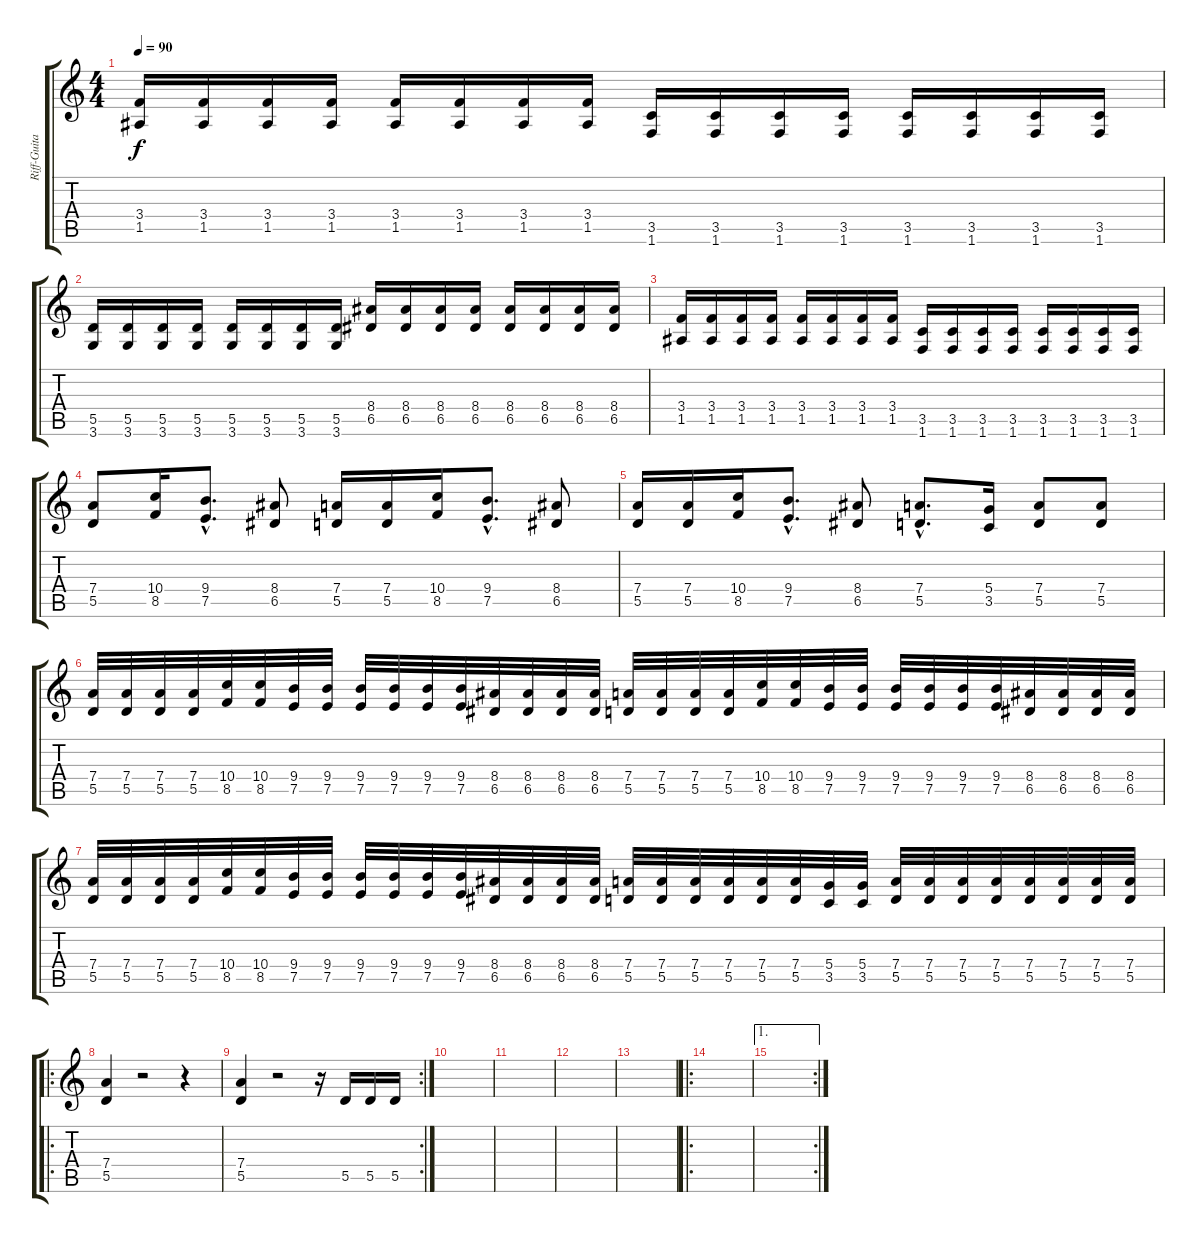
\track ("Riff-Guitar" "Riff-Guita") {instrument distortionguitar}
\staff {score tabs}
\tuning (E4 B3 G3 D3 A2 E2) {hide}
\ts (4 4)
\tempo 90
\clef g2
\ks c
(3.4 1.5).16{dy f} (3.4 1.5).16 (3.4 1.5).16 (3.4 1.5).16 (3.4 1.5).16 (3.4 1.5).16 (3.4 1.5).16 (3.4 1.5).16 (3.5 1.6).16 (3.5 1.6).16 (3.5 1.6).16 (3.5 1.6).16 (3.5 1.6).16 (3.5 1.6).16 (3.5 1.6).16 (3.5 1.6).16 |
(5.5 3.6).16 (5.5 3.6).16 (5.5 3.6).16 (5.5 3.6).16 (5.5 3.6).16 (5.5 3.6).16 (5.5 3.6).16 (5.5 3.6).16 (8.4 6.5).16 (8.4 6.5).16 (8.4 6.5).16 (8.4 6.5).16 (8.4 6.5).16 (8.4 6.5).16 (8.4 6.5).16 (8.4 6.5).16 |
(3.4 1.5).16 (3.4 1.5).16 (3.4 1.5).16 (3.4 1.5).16 (3.4 1.5).16 (3.4 1.5).16 (3.4 1.5).16 (3.4 1.5).16 (3.5 1.6).16 (3.5 1.6).16 (3.5 1.6).16 (3.5 1.6).16 (3.5 1.6).16 (3.5 1.6).16 (3.5 1.6).16 (3.5 1.6).16 |
(7.4 5.5).8 (10.4 8.5).16 (9.4{hac} 7.5{hac}).8{d} (8.4 6.5).8 (7.4 5.5).16 (7.4 5.5).16 (10.4 8.5).16 (9.4{hac} 7.5{hac}).8{d} (8.4 6.5).8 |
(7.4 5.5).16 (7.4 5.5).16 (10.4 8.5).16 (9.4{hac} 7.5{hac}).8{d} (8.4 6.5).8 (7.4{hac} 5.5{hac}).8{d} (5.4 3.5).16 (7.4 5.5).8 (7.4 5.5).8 |
(7.4 5.5).32 (7.4 5.5).32 (7.4 5.5).32 (7.4 5.5).32 (10.4 8.5).32 (10.4 8.5).32 (9.4 7.5).32 (9.4 7.5).32 (9.4 7.5).32 (9.4 7.5).32 (9.4 7.5).32 (9.4 7.5).32 (8.4 6.5).32 (8.4 6.5).32 (8.4 6.5).32 (8.4 6.5).32 (7.4 5.5).32 (7.4 5.5).32 (7.4 5.5).32 (7.4 5.5).32 (10.4 8.5).32 (10.4 8.5).32 (9.4 7.5).32 (9.4 7.5).32 (9.4 7.5).32 (9.4 7.5).32 (9.4 7.5).32 (9.4 7.5).32 (8.4 6.5).32 (8.4 6.5).32 (8.4 6.5).32 (8.4 6.5).32 |
(7.4 5.5).32 (7.4 5.5).32 (7.4 5.5).32 (7.4 5.5).32 (10.4 8.5).32 (10.4 8.5).32 (9.4 7.5).32 (9.4 7.5).32 (9.4 7.5).32 (9.4 7.5).32 (9.4 7.5).32 (9.4 7.5).32 (8.4 6.5).32 (8.4 6.5).32 (8.4 6.5).32 (8.4 6.5).32 (7.4 5.5).32 (7.4 5.5).32 (7.4 5.5).32 (7.4 5.5).32 (7.4 5.5).32 (7.4 5.5).32 (5.4 3.5).32 (5.4 3.5).32 (7.4 5.5).32 (7.4 5.5).32 (7.4 5.5).32 (7.4 5.5).32 (7.4 5.5).32 (7.4 5.5).32 (7.4 5.5).32 (7.4 5.5).32 |
\ro
(7.4 5.5).4 r.2 r.4 |
\rc 2
(7.4 5.5).4 r.2 r.16 5.5.16 5.5.16 5.5.16 |
|
|
|
|
\ro
|
\ae 1
\rc 2
